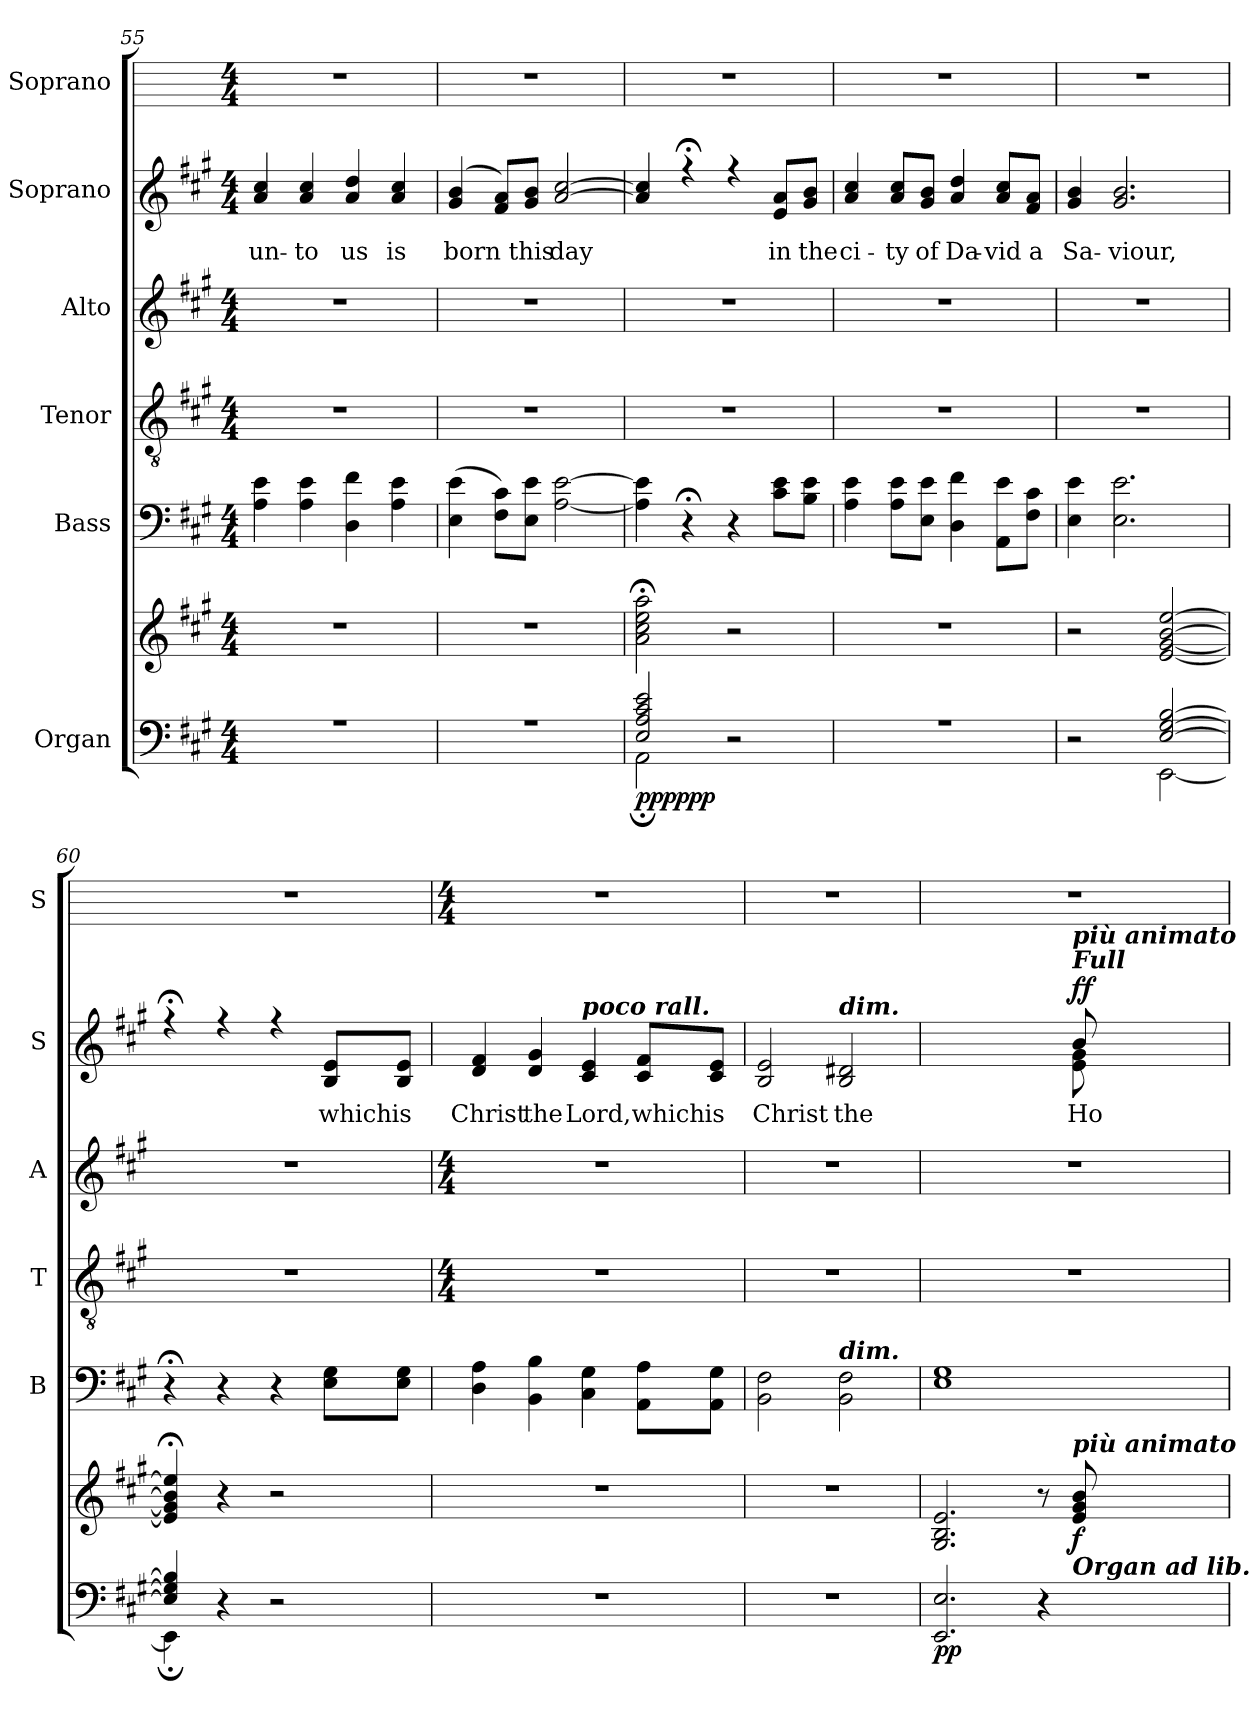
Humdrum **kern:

**kern	**kern	**dynam	**kern	**kern	**kern	**kern	**text	**dynam	**kern
*part6	*part6	*part6	*part5	*part4	*part3	*part2	*part2	*part2	*part1
*staff7	*staff6	*staff6/7	*staff5	*staff4	*staff3	*staff2	*staff2	*staff2	*staff1
*I"Organ	*	*	*I"Bass	*I"Tenor	*I"Alto	*I"Soprano	*	*	*I"Soprano
*	*	*	*I'B	*I'T	*I'A	*I'S	*	*	*I'S
*clefF4	*clefG2	*	*clefF4	*clefGv2	*clefG2	*clefG2	*	*	*
*k[f#c#g#]	*k[f#c#g#]	*	*k[f#c#g#]	*k[f#c#g#]	*k[f#c#g#]	*k[f#c#g#]	*	*	*
*A:	*A:	*	*A:	*A:	*A:	*A:	*	*	*
*M4/4	*M4/4	*	*M4/4	*M4/4	*M4/4	*M4/4	*	*	*M4/4
=55	=55	=55	=55	=55	=55	=55	=55	=55	=55
*^	*	*	*	*	*	*	*	*	*
!	!	!	!	!	!	!	!	!LO:LY:b	!	!
*	*	*	*	*	*	*	*^	*	*	*
1r	1ryy	1r	.	4A 4e	1r	1r	4a 4cc#	1ryy	un-	.	1r
!	!	!	!	!	!	!	!	!	!LO:LY:b	!	!
.	.	.	.	4A 4e	.	.	4a 4cc#	.	-to	.	.
!	!	!	!	!	!	!	!	!	!LO:LY:b	!	!
.	.	.	.	4D 4f#	.	.	4a 4dd	.	us	.	.
!	!	!	!	!	!	!	!	!	!LO:LY:b	!	!
.	.	.	.	4A 4e	.	.	4a 4cc#	.	is	.	.
=56	=56	=56	=56	=56	=56	=56	=56	=56	=56	=56	=56
!	!	!	!	!	!	!	!	!	!LO:LY:b	!	!
1r	1ryy	1r	.	(>4E 4e	1r	1r	(<4g# 4b	1ryy	born	.	1r
.	.	.	.	8F#\ 8c#\L)	.	.	8f#/ 8a/L)	.	.	.	.
!	!	!	!	!	!	!	!	!	!LO:LY:b	!	!
.	.	.	.	8E\ 8e\J	.	.	8g#/ 8b/J	.	this	.	.
!	!	!	!	!	!	!	!	!	!LO:LY:b	!	!
.	.	.	.	[2A [2e	.	.	[2a [2cc#	.	day	.	.
=57	=57	=57	=57	=57	=57	=57	=57	=57	=57	=57	=57
!	!	!	!LO:DY:b=2	!	!	!	!	!	!	!	!
!	!	!	!LO:DY:n=1:b=2	!	!	!	!	!	!	!	!
!	!	!	!LO:DY:n=2:b	!	!	!	!	!	!	!	!
2E/ 2A/ 2c#/ 2e/	2AA;\	2a;< 2cc#;< 2ee;< 2aa;<	pp pp pp	4A] 4e]	1r	1r	4a] 4cc#]	1ryy	.	.	1r
.	.	.	.	4r;<	.	.	4r;<	.	.	.	.
2r	2ryy	2r	.	4r	.	.	4r	.	.	.	.
!	!	!	!	!	!	!	!	!	!LO:LY:b	!	!
.	.	.	.	8c#\ 8e\L	.	.	8e/ 8a/L	.	in	.	.
!	!	!	!	!	!	!	!	!	!LO:LY:b	!	!
.	.	.	.	8B\ 8e\J	.	.	8g#/ 8b/J	.	the	.	.
=58	=58	=58	=58	=58	=58	=58	=58	=58	=58	=58	=58
!	!	!	!	!	!	!	!	!	!LO:LY:b	!	!
1r	1ryy	1r	.	4A 4e	1r	1r	4a 4cc#	1ryy	ci-	.	1r
!	!	!	!	!	!	!	!	!	!LO:LY:b	!	!
.	.	.	.	8A\ 8e\L	.	.	8a/ 8cc#/L	.	-ty	.	.
!	!	!	!	!	!	!	!	!	!LO:LY:b	!	!
.	.	.	.	8E\ 8e\J	.	.	8g#/ 8b/J	.	of	.	.
!	!	!	!	!	!	!	!	!	!LO:LY:b	!	!
.	.	.	.	4D 4f#	.	.	4a 4dd	.	Da-	.	.
!	!	!	!	!	!	!	!	!	!LO:LY:b	!	!
.	.	.	.	8AA\ 8e\L	.	.	8a/ 8cc#/L	.	-vid	.	.
!	!	!	!	!	!	!	!	!	!LO:LY:b	!	!
.	.	.	.	8F#\ 8c#\J	.	.	8f#/ 8a/J	.	a	.	.
=59	=59	=59	=59	=59	=59	=59	=59	=59	=59	=59	=59
!	!	!	!	!	!	!	!	!	!LO:LY:b	!	!
2ryy	2r	2r	.	4E 4e	1r	1r	4g# 4b	1ryy	Sa-	.	1r
!	!	!	!	!	!	!	!	!	!LO:LY:b	!	!
.	.	.	.	2.E 2.e	.	.	2.g# 2.b	.	-viour,	.	.
[2E/ [2G#/ [2B/	[2EE\	[2e [2g# [2b [2ee	.	.	.	.	.	.	.	.	.
=60	=60	=60	=60	=60	=60	=60	=60	=60	=60	=60	=60
4E/] 4G#/] 4B/]	4EE;\]	4e];< 4g#];< 4b];< 4ee];<	.	4r;<	1r	1r	4r;<	1ryy	.	.	1r
2.ryy	4r	4r	.	4r	.	.	4r	.	.	.	.
.	2r	2r	.	4r	.	.	4r	.	.	.	.
!	!	!	!	!	!	!	!	!	!LO:LY:b	!	!
.	.	.	.	8E\ 8G#\L	.	.	8B/ 8e/L	.	which	.	.
!	!	!	!	!	!	!	!	!	!LO:LY:b	!	!
.	.	.	.	8E\ 8G#\J	.	.	8B/ 8e/J	.	is	.	.
*v	*v	*	*	*	*	*	*	*	*	*	*
!!LO:LB:g=z
=61	=61	=61	=61	=61	=61	=61	=61	=61	=61	=61
*	*	*	*	*M4/4	*M4/4	*	*	*	*	*M4/4
!	!	!	!	!	!	!	!	!LO:LY:b	!	!
1r	1r	.	4D 4A	1r	1r	4d 4f#	1ryy	Christ	.	1r
!	!	!	!	!	!	!	!	!LO:LY:b	!	!
.	.	.	4BB 4B	.	.	4d 4g#	.	the	.	.
!	!	!	!	!	!	!LO:TX:a:Bi:t=poco rall.	!	!	!	!
!	!	!	!	!	!	!	!	!LO:LY:b	!	!
.	.	.	4C# 4G#	.	.	4c# 4e	.	Lord,	.	.
!	!	!	!	!	!	!	!	!LO:LY:b	!	!
.	.	.	8AA\ 8A\L	.	.	8c#/ 8f#/L	.	which	.	.
!	!	!	!	!	!	!	!	!LO:LY:b	!	!
.	.	.	8AA\ 8G#\J	.	.	8c#/ 8e/J	.	is	.	.
=62	=62	=62	=62	=62	=62	=62	=62	=62	=62	=62
!	!	!	!	!	!	!	!	!LO:LY:b	!	!
1r	1r	.	2BB 2F#	1r	1r	2B 2e	1ryy	Christ	.	1r
!	!	!	!	!	!	!LO:TX:a:Bi:t=dim.	!	!	!	!
!	!	!	!LO:TX:a:Bi:t=dim.	!	!	!	!	!	!	!
!	!	!	!	!	!	!	!	!LO:LY:b	!	!
.	.	.	2BB 2F#	.	.	2B 2d#X	.	the	.	.
=63	=63	=63	=63	=63	=63	=63	=63	=63	=63	=63
!	!	!LO:DY:b=2	!	!	!	!	!	!LO:LY:b	!	!
!	!	!LO:DY:n=1:b	!	!	!	!	!	!	!	!
2.EE/ 2.E/	2.G# 2.B 2.e	p p	1E 1G#	1r	1r	2..Byy 2..eyy	2..ryy	Lord.	.	1r
4r	8r	.	.	.	.	.	.	.	.	.
*	*MM80	*	*	*	*	*	*	*	*	*
!	!	!	!	!	!	!LO:TX:a:Bi:t=Full	!	!	!	!
!	!	!	!	!	!	!LO:TX:a:Bi:t=più animato	!	!	!	!
!	!LO:TX:a:Bi:t=più animato	!	!	!	!	!	!	!	!	!
!	!LO:TX:b:Bi:t=Organ ad lib.	!	!	!	!	!	!	!	!	!
!	!	!LO:DY:n=2:b	!	!	!	!	!	!LO:LY:b	!LO:DY:b	!
!	!	!	!	!	!	!	!	!	!LO:DY:n=1:b	!
.	8e 8g# 8b	f	.	.	.	8b/	8e\ 8g#\	Ho-	f f	.
*	*	*	*	*	*	*v	*v	*	*	*
=	=	=	=	=	=	=	=	=	=
*-	*-	*-	*-	*-	*-	*-	*-	*-	*-
